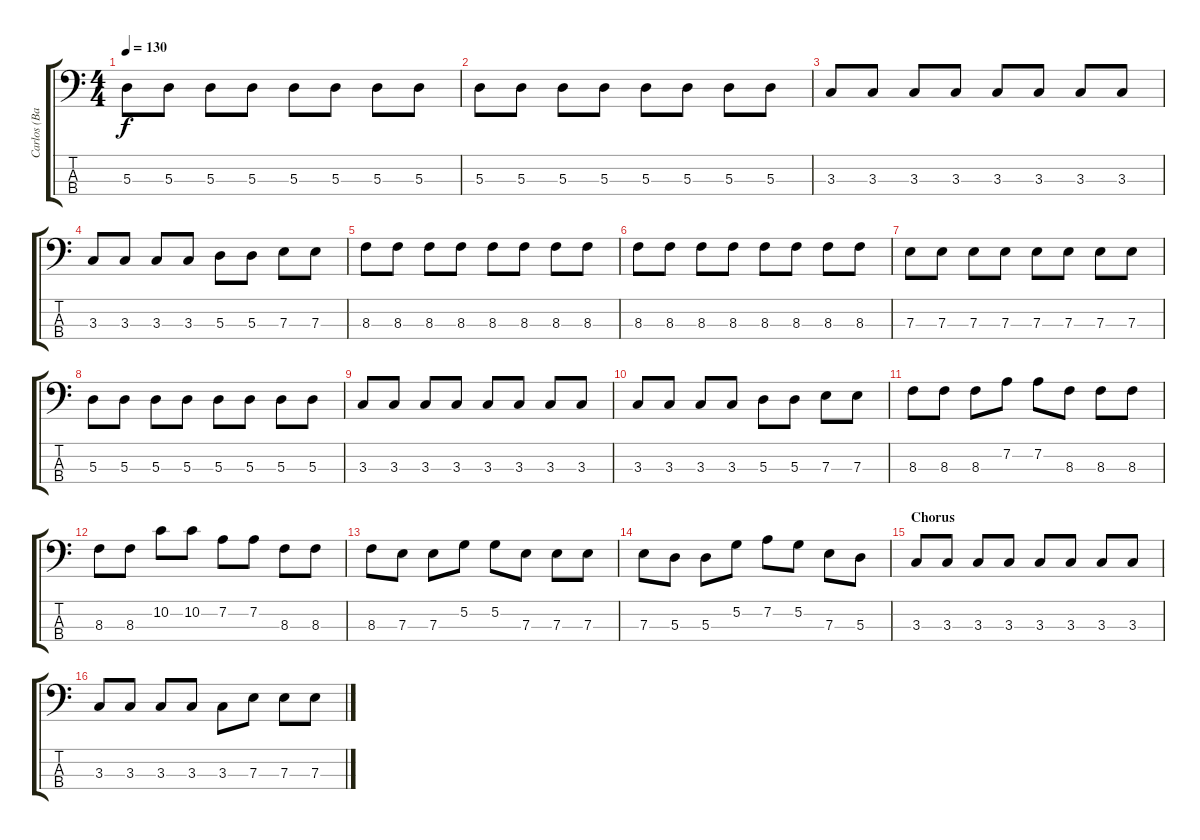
\track ("Carlos (Bass)" "Carlos (Ba") {instrument electricbasspick}
\staff {score tabs}
\tuning (G2 D2 A1 D1) {hide}
\ts (4 4)
\tempo 130
\clef f4
\ks c
5.3.8{dy f} 5.3.8 5.3.8 5.3.8 5.3.8 5.3.8 5.3.8 5.3.8 |
5.3.8 5.3.8 5.3.8 5.3.8 5.3.8 5.3.8 5.3.8 5.3.8 |
3.3.8 3.3.8 3.3.8 3.3.8 3.3.8 3.3.8 3.3.8 3.3.8 |
3.3.8 3.3.8 3.3.8 3.3.8 5.3.8 5.3.8 7.3.8 7.3.8 |
8.3.8 8.3.8 8.3.8 8.3.8 8.3.8 8.3.8 8.3.8 8.3.8 |
8.3.8 8.3.8 8.3.8 8.3.8 8.3.8 8.3.8 8.3.8 8.3.8 |
7.3.8 7.3.8 7.3.8 7.3.8 7.3.8 7.3.8 7.3.8 7.3.8 |
5.3.8 5.3.8 5.3.8 5.3.8 5.3.8 5.3.8 5.3.8 5.3.8 |
3.3.8 3.3.8 3.3.8 3.3.8 3.3.8 3.3.8 3.3.8 3.3.8 |
3.3.8 3.3.8 3.3.8 3.3.8 5.3.8 5.3.8 7.3.8 7.3.8 |
8.3.8 8.3.8 8.3.8 7.2.8 7.2.8 8.3.8 8.3.8 8.3.8 |
8.3.8 8.3.8 10.2.8 10.2.8 7.2.8 7.2.8 8.3.8 8.3.8 |
8.3.8 7.3.8 7.3.8 5.2.8 5.2.8 7.3.8 7.3.8 7.3.8 |
7.3.8 5.3.8 5.3.8 5.2.8 7.2.8 5.2.8 7.3.8 5.3.8 |
\section ("" "Chorus")
3.3.8 3.3.8 3.3.8 3.3.8 3.3.8 3.3.8 3.3.8 3.3.8 |
3.3.8 3.3.8 3.3.8 3.3.8 3.3.8 7.3.8 7.3.8 7.3.8
